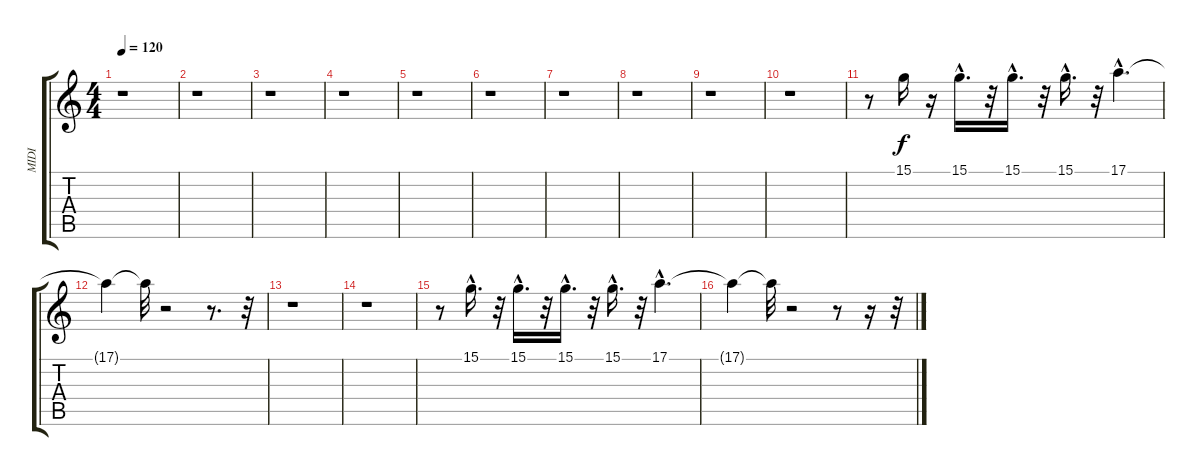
\track ("MIDI" "MIDI") {instrument lead7fifths}
\staff {score tabs}
\tuning (E4 B3 G3 D3 A2 E2) {hide}
\ts (4 4)
\tempo 120
\clef g2
\ks c
r.1{dy f} |
r.1 |
r.1 |
r.1 |
r.1 |
r.1 |
r.1 |
r.1 |
r.1 |
r.1 |
r.8 15.1.16 r.16 15.1{hac}.16{d} r.32 15.1{hac}.16{d} r.32 15.1{hac}.16{d} r.32 17.1{hac}.4{d} |
17.1{t}.4 17.1{t}.32 r.2 r.8{d} r.32 |
r.1 |
r.1 |
r.8 15.1{hac}.16{d} r.32 15.1{hac}.16{d} r.32 15.1{hac}.16{d} r.32 15.1{hac}.16{d} r.32 17.1{hac}.4{d} |
17.1{t}.4 17.1{t}.32 r.2 r.8 r.16 r.32
